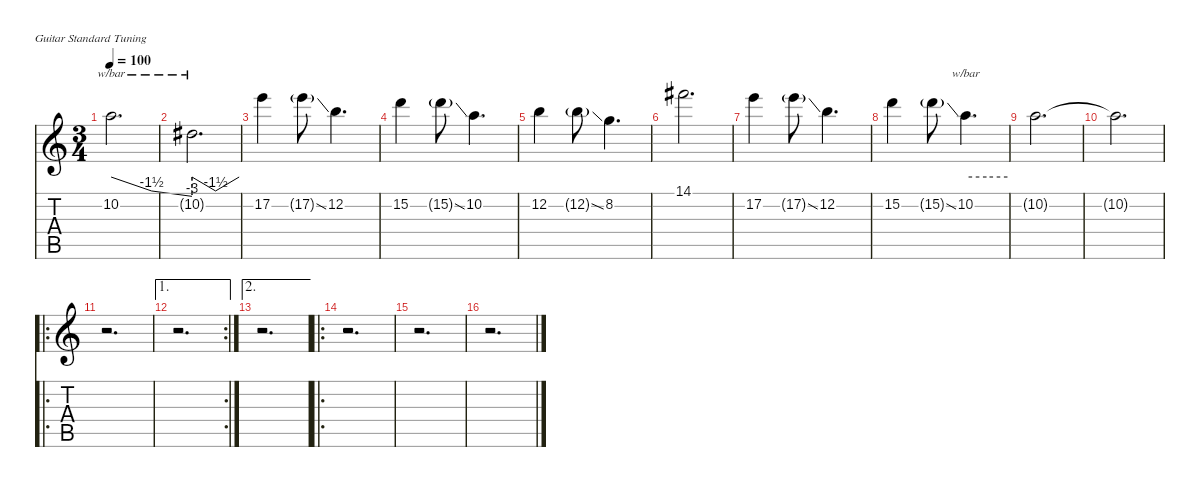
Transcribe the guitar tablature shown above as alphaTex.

\defaultSystemsLayout 4
\hideDynamics
\bracketExtendMode nobrackets
\singleTrackTrackNamePolicy hidden
\multiTrackTrackNamePolicy hidden
\firstSystemTrackNameMode fullname
\firstSystemTrackNameOrientation horizontal
\otherSystemsTrackNameOrientation horizontal
\track ("Guitar" "od.guit.") {instrument overdrivenguitar}
\staff {score tabs}
\tuning (E4 B3 G3 D3 A2 E2)
\ts (3 4)
\tempo 100
\clef g2
\ks c
10.2{t}.2{d tbe (custom default 0 0 30 -6 30 -6 60 -12 0 0 60 0) dy f beam Down} |
10.2{t}.2{d tbe (custom default 0 -12 30 -6 30 -6 60 0 0 0 60 0) beam Down} |
17.2.4{beam Down} 17.2{ss g}.8{beam Down} 12.2.4{d beam Down} |
15.2.4{beam Down} 15.2{ss g}.8{beam Down} 10.2.4{d beam Down} |
12.2.4{beam Down} 12.2{ss g}.8{beam Down} 8.2.4{d beam Down} |
14.1{acc #}.2{d beam Down} |
17.2.4{beam Down} 17.2{ss g}.8{beam Down} 12.2.4{d beam Down} |
15.2.4{beam Down} 15.2{ss g}.8{beam Down} 10.2.4{d tbe (custom default 0 0 30 0 30 0 60 0 0 0 60 0) beam Down} |
10.2{t}.2{d beam Down} |
10.2{t}.2{d beam Down} |
\ro
r.2{d beam Down} |
\ae 1
\rc 2
r.2{d beam Down} |
\ae 2
r.2{d beam Down} |
\ro
r.2{d beam Down} |
r.2{d beam Down} |
r.2{d beam Down}
